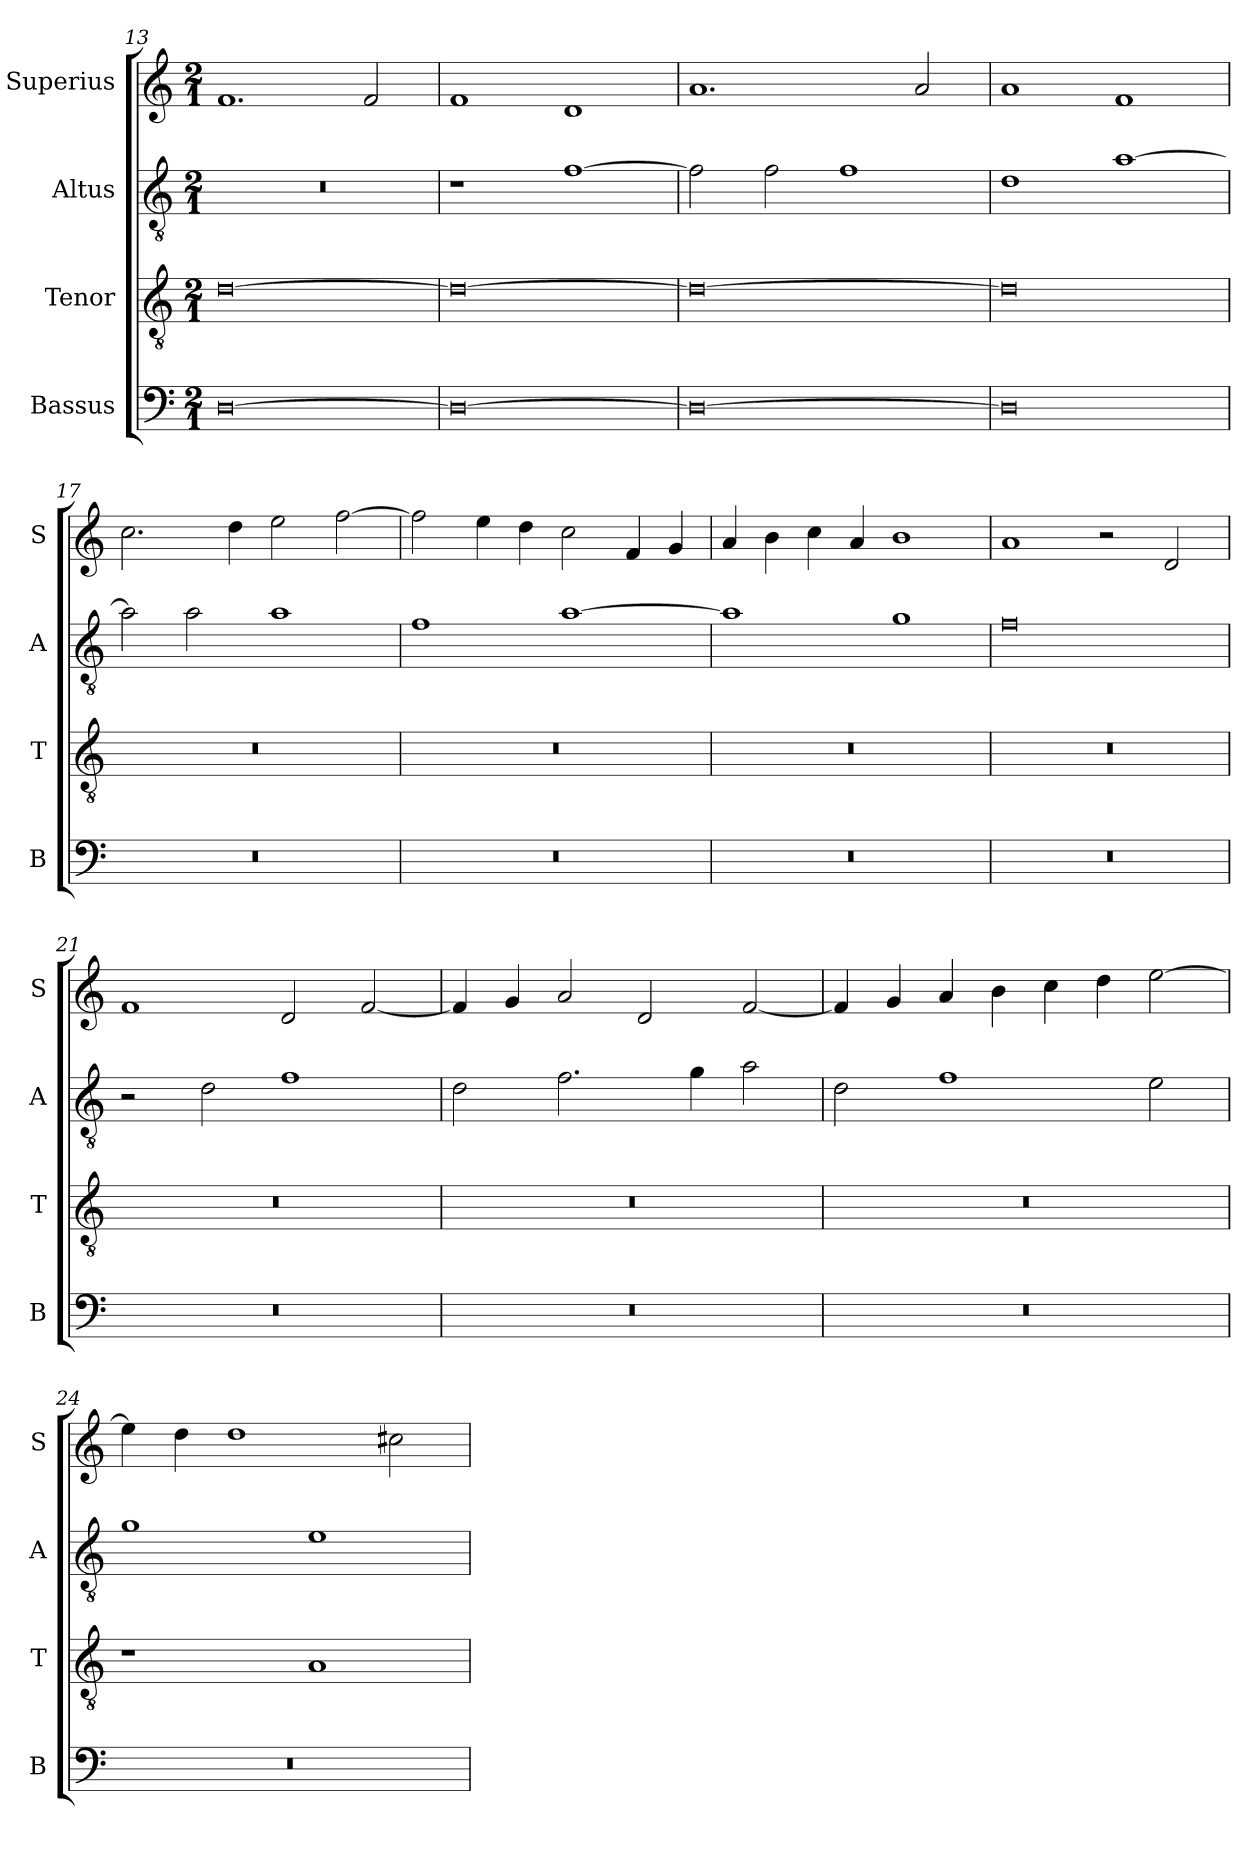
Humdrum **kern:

**kern	**kern	**kern	**kern
*part4	*part3	*part2	*part1
*staff4	*staff3	*staff2	*staff1
*I"Bassus	*I"Tenor	*I"Altus	*I"Superius
*I'B	*I'T	*I'A	*I'S
*clefF4	*clefGv2	*clefGv2	*clefG2
*k[]	*k[]	*k[]	*k[]
*M2/1	*M2/1	*M2/1	*M2/1
=13	=13	=13	=13
[0D	[0d	0r	1.f
.	.	.	2f/
=14	=14	=14	=14
0D_	0d_	1r	1f
.	.	[1f	1d
=15	=15	=15	=15
0D_	0d_	2f\]	1.a
.	.	2f\	.
.	.	1f	.
.	.	.	2a/
=16	=16	=16	=16
0D]	0d]	1d	1a
.	.	[1a	1f
=17	=17	=17	=17
0r	0r	2a\]	2.cc\
.	.	2a\	.
.	.	.	4dd\
.	.	1a	2ee\
.	.	.	[2ff\
=18	=18	=18	=18
0r	0r	1f	2ff\]
.	.	.	4ee\
.	.	.	4dd\
.	.	[1a	2cc\
.	.	.	4f/
.	.	.	4g/
=19	=19	=19	=19
0r	0r	1a]	4a/
.	.	.	4b\
.	.	.	4cc\
.	.	.	4a/
.	.	1g	1b
=20	=20	=20	=20
0r	0r	0f	1a
.	.	.	2r
.	.	.	2d/
=21	=21	=21	=21
0r	0r	2r	1f
.	.	2d\	.
.	.	1f	2d/
.	.	.	[2f/
=22	=22	=22	=22
0r	0r	2d\	4f/]
.	.	.	4g/
.	.	2.f\	2a/
.	.	.	2d/
.	.	4g\	.
.	.	2a\	[2f/
=23	=23	=23	=23
0r	0r	2d\	4f/]
.	.	.	4g/
.	.	1f	4a/
.	.	.	4b\
.	.	.	4cc\
.	.	.	4dd\
.	.	2e\	[2ee\
=24	=24	=24	=24
0r	1r	1g	4ee\]
.	.	.	4dd\
.	.	.	1dd
.	1A	1e	.
.	.	.	2cc#X\
=	=	=	=
*-	*-	*-	*-
